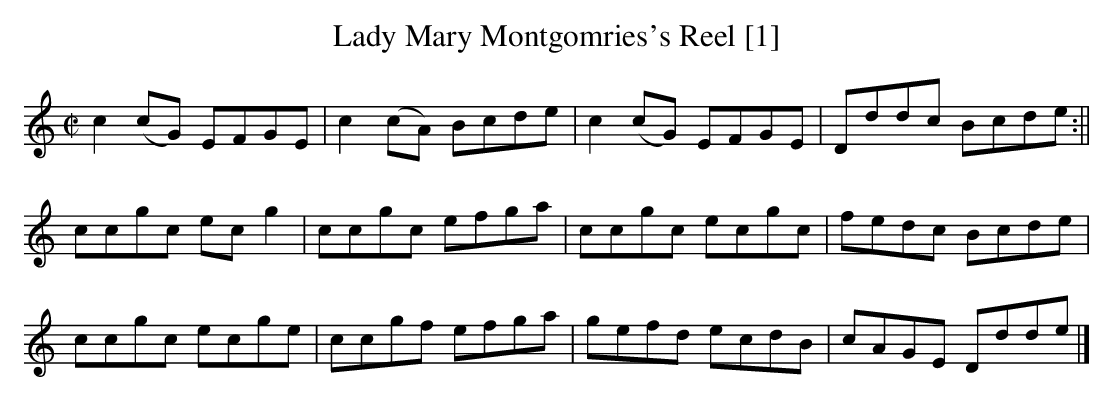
X:1
T:Lady Mary Montgomries's Reel [1]
M:C|
L:1/8
K:C
c2 (cG) EFGE | c2 (cA) Bcde | c2 (cG) EFGE | Dddc Bcde :||
ccgc ec g2 | ccgc efga | ccgc ecgc | fedc Bcde |
ccgc ecge | ccgf efga | gefd ecdB | cAGE Ddde |]
